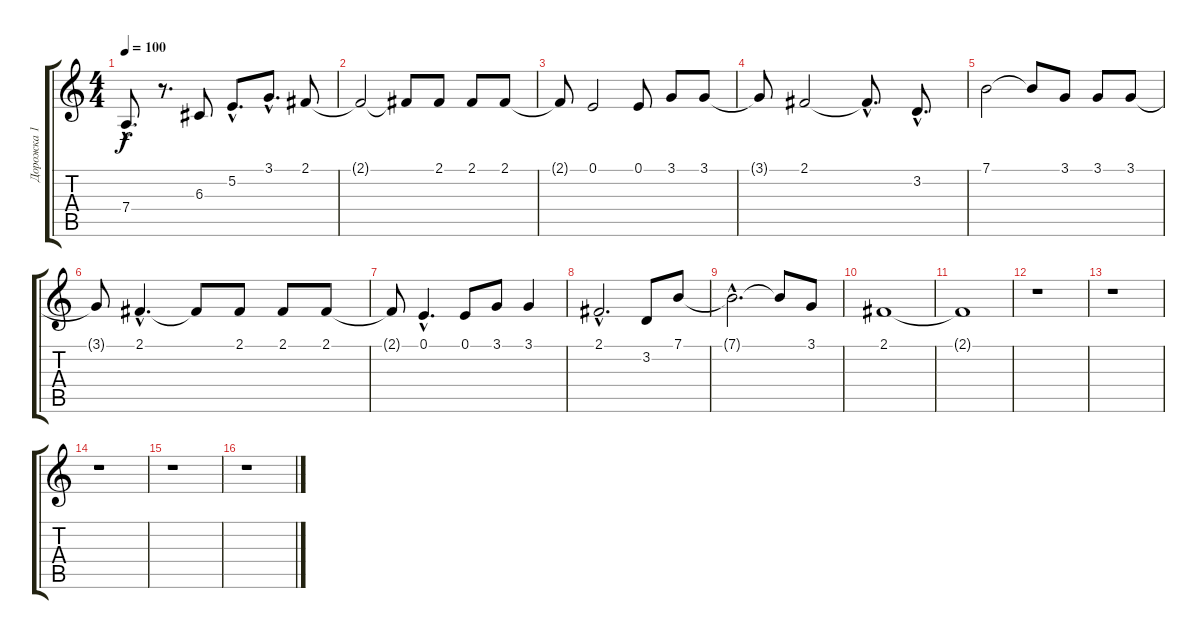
\track ("Дорожка 1" "Дорожка 1") {instrument voiceoohs}
\staff {score tabs}
\tuning (E4 B3 G3 D3 A2 E2) {hide}
\ts (4 4)
\tempo 100
\clef g2
\ks c
7.4{hac t}.8{d dy f} r.8{d} 6.3.8 5.2{hac}.8{d} 3.1{hac}.8{d} 2.1.8 |
2.1{t}.2 2.1{t}.8 2.1.8 2.1.8 2.1.8 |
2.1{t}.8 0.1.2 0.1.8 3.1.8 3.1.8 |
3.1{t}.8 2.1.2 2.1{hac t}.8{d} 3.2{hac}.8{d} |
7.1.2 7.1{t}.8 3.1.8 3.1.8 3.1.8 |
3.1{t}.8 2.1{hac}.4{d} 2.1{t}.8 2.1.8 2.1.8 2.1.8 |
2.1{t}.8 0.1{hac}.4{d} 0.1.8 3.1.8 3.1.4 |
2.1{hac}.2{d} 3.2.8 7.1.8 |
7.1{hac t}.2{d} 7.1{t}.8 3.1.8 |
2.1.1 |
2.1{t}.1 |
r.1 |
r.1 |
r.1 |
r.1 |
r.1
